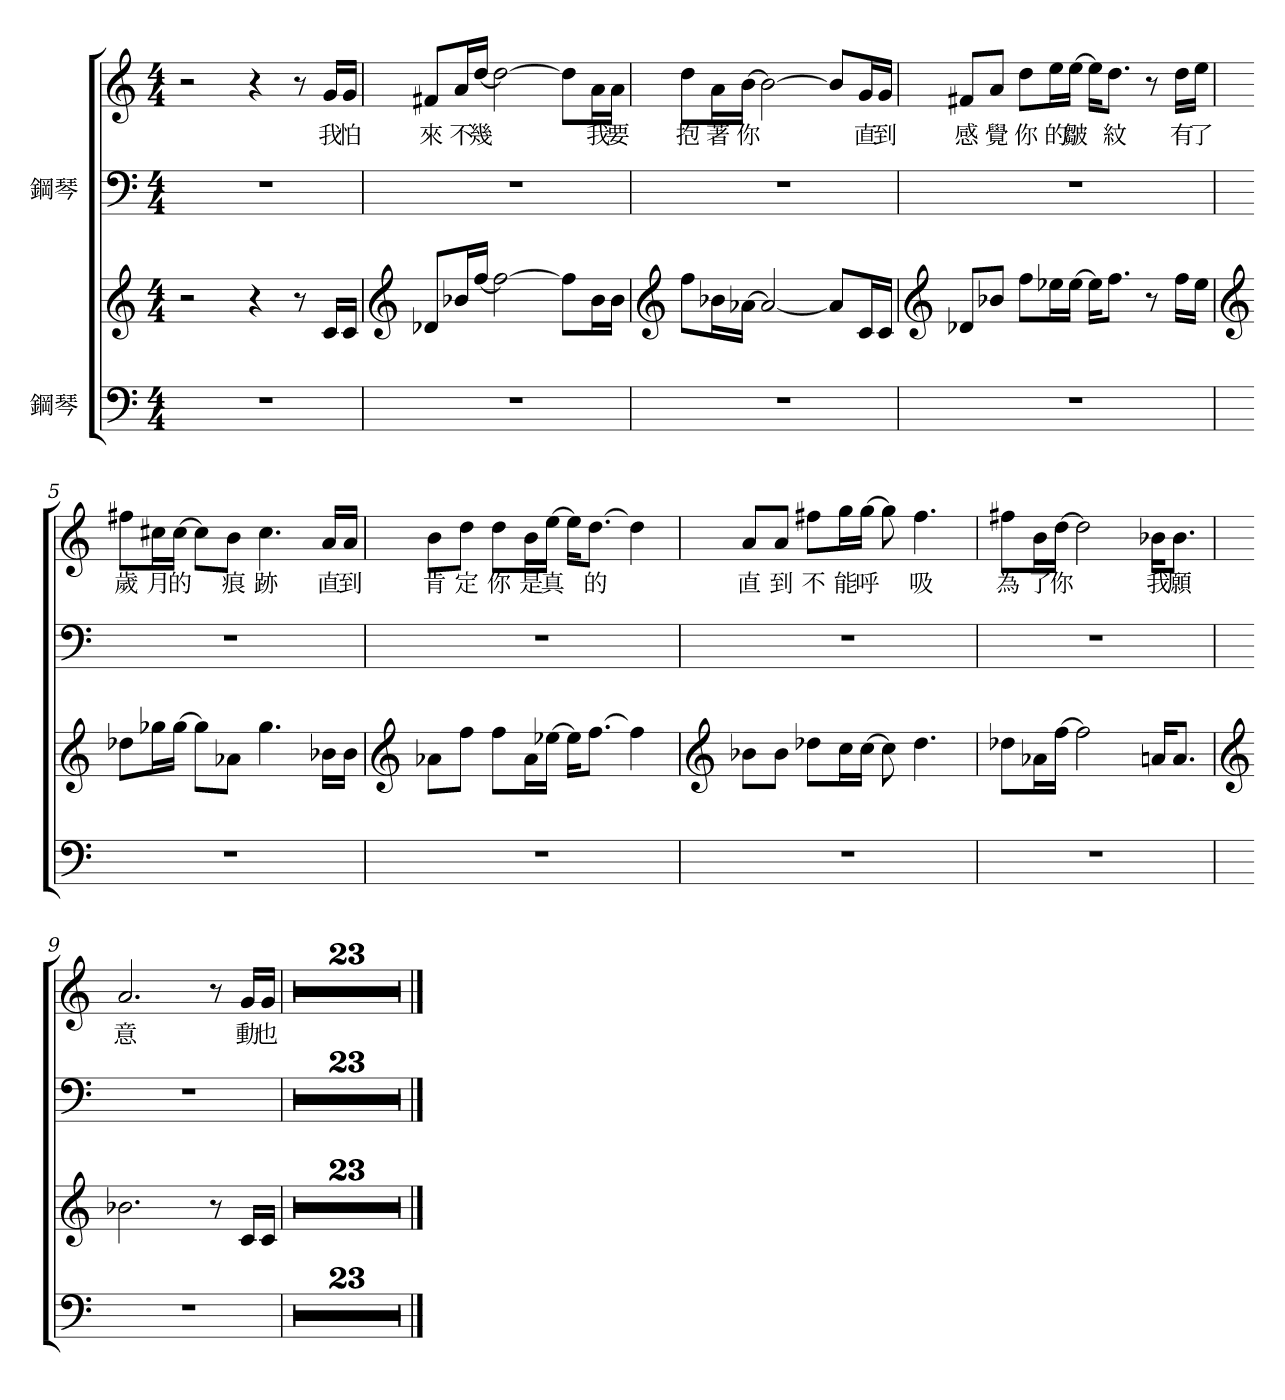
**kern	**kern	**kern	**kern	**text
*part2	*part2	*part1	*part1	*part1
*staff4	*staff3	*staff2	*staff1	*staff1
*I"鋼琴	*	*I"鋼琴	*	*
*clefF4	*clefG2	*clefF4	*clefG2	*
*k[]	*k[]	*k[]	*k[]	*
*M4/4	*M4/4	*M4/4	*M4/4	*
=1	=1	=1	=1	=1
1r	2r	1r	2r	.
.	4r	.	4r	.
.	8r	.	8r	.
!	!	!	!	!LO:LY:b
.	16c/LL	.	16g/LL	我
!	!	!	!	!LO:LY:b
.	16c/JJ	.	16g/JJ	怕
=2	=2	=2	=2	=2
*	*clefG2	*	*	*
!	!	!	!	!LO:LY:b
1r	8d-X/L	1r	8f#X/L	來
!	!	!	!	!LO:LY:b
.	16b-X/L	.	16a/L	不
!	!	!	!	!LO:LY:b
.	[16ff/JJ	.	[16dd/JJ	幾
.	2ff\_	.	2dd\_	.
.	8ff\L]	.	8dd\L]	.
!	!	!	!	!LO:LY:b
.	16b-\L	.	16a\L	我
!	!	!	!	!LO:LY:b
.	16b-\JJ	.	16a\JJ	要
=3	=3	=3	=3	=3
*	*clefG2	*	*	*
!	!	!	!	!LO:LY:b
1r	8ff\L	1r	8dd\L	抱
!	!	!	!	!LO:LY:b
.	16b-X\L	.	16a\L	著
!	!	!	!	!LO:LY:b
.	[16a-X\JJ	.	[16b\JJ	你
.	2a-/_	.	2b\_	.
.	8a-/L]	.	8b/L]	.
!	!	!	!	!LO:LY:b
.	16c/L	.	16g/L	直
!	!	!	!	!LO:LY:b
.	16c/JJ	.	16g/JJ	到
=4	=4	=4	=4	=4
*	*clefG2	*	*	*
!	!	!	!	!LO:LY:b
1r	8d-X/L	1r	8f#X/L	感
!	!	!	!	!LO:LY:b
.	8b-X/J	.	8a/J	覺
!	!	!	!	!LO:LY:b
.	8ff\L	.	8dd\L	你
!	!	!	!	!LO:LY:b
.	16ee-X\L	.	16ee\L	的
!	!	!	!	!LO:LY:b
.	[16ee-\JJ	.	[16ee\JJ	皺
.	16ee-\KL]	.	16ee\KL]	.
!	!	!	!	!LO:LY:b
.	8.ff\J	.	8.dd\J	紋
.	8r	.	8r	.
!	!	!	!	!LO:LY:b
.	16ff\LL	.	16dd\LL	有
!	!	!	!	!LO:LY:b
.	16ee-\JJ	.	16ee\JJ	了
!!LO:LB:g=z
=5	=5	=5	=5	=5
*	*clefG2	*	*	*
!	!	!	!	!LO:LY:b
1r	8dd-X\L	1r	8ff#X\L	歲
!	!	!	!	!LO:LY:b
.	16gg-X\L	.	16cc#X\L	月
!	!	!	!	!LO:LY:b
.	[16gg-\JJ	.	[16cc#\JJ	的
.	8gg-\L]	.	8cc#\L]	.
!	!	!	!	!LO:LY:b
.	8a-X\J	.	8b\J	痕
!	!	!	!	!LO:LY:b
.	4.gg-\	.	4.cc#\	跡
!	!	!	!	!LO:LY:b
.	16b-X\LL	.	16a/LL	直
!	!	!	!	!LO:LY:b
.	16b-\JJ	.	16a/JJ	到
=6	=6	=6	=6	=6
*	*clefG2	*	*	*
!	!	!	!	!LO:LY:b
1r	8a-X\L	1r	8b\L	肯
!	!	!	!	!LO:LY:b
.	8ff\J	.	8dd\J	定
!	!	!	!	!LO:LY:b
.	8ff\L	.	8dd\L	你
!	!	!	!	!LO:LY:b
.	16a-\L	.	16b\L	是
!	!	!	!	!LO:LY:b
.	[16ee-X\JJ	.	[16ee\JJ	真
.	16ee-\KL]	.	16ee\KL]	.
!	!	!	!	!LO:LY:b
.	[8.ff\J	.	[8.dd\J	的
.	4ff\]	.	4dd\]	.
=7	=7	=7	=7	=7
*	*clefG2	*	*	*
!	!	!	!	!LO:LY:b
1r	8b-X\L	1r	8a/L	直
!	!	!	!	!LO:LY:b
.	8b-\J	.	8a/J	到
!	!	!	!	!LO:LY:b
.	8dd-X\L	.	8ff#X\L	不
!	!	!	!	!LO:LY:b
.	16cc\L	.	16gg\L	能
!	!	!	!	!LO:LY:b
.	[16cc\JJ	.	[16gg\JJ	呼
.	8cc\]	.	8gg\]	.
!	!	!	!	!LO:LY:b
.	4.dd-\	.	4.ff#\	吸
!!LO:LB:g=z
=8	=8	=8	=8	=8
!	!	!	!	!LO:LY:b
1r	8dd-X\L	1r	8ff#X\L	為
!	!	!	!	!LO:LY:b
.	16a-X\L	.	16b\L	了
!	!	!	!	!LO:LY:b
.	[16ff\JJ	.	[16dd\JJ	你
.	2ff\]	.	2dd\]	.
!	!	!	!	!LO:LY:b
.	16an/KL	.	16b-X\KL	我
!	!	!	!	!LO:LY:b
.	8.a/J	.	8.b-\J	願
=9	=9	=9	=9	=9
*	*clefG2	*	*	*
!	!	!	!	!LO:LY:b
1r	2.b-X\	1r	2.a/	意
.	8r	.	8r	.
!	!	!	!	!LO:LY:b
.	16c/LL	.	16g/LL	動
!	!	!	!	!LO:LY:b
.	16c/JJ	.	16g/JJ	也
=10	=10	=10	=10	=10
1r	1r	1r	1r	.
=11	=11	=11	=11	=11
1r	1r	1r	1r	.
=12	=12	=12	=12	=12
1r	1r	1r	1r	.
=13	=13	=13	=13	=13
1r	1r	1r	1r	.
=14	=14	=14	=14	=14
1r	1r	1r	1r	.
=15	=15	=15	=15	=15
1r	1r	1r	1r	.
=16	=16	=16	=16	=16
1r	1r	1r	1r	.
=17	=17	=17	=17	=17
1r	1r	1r	1r	.
=18	=18	=18	=18	=18
1r	1r	1r	1r	.
=19	=19	=19	=19	=19
1r	1r	1r	1r	.
!!LO:PB:g=z
=20	=20	=20	=20	=20
1r	1r	1r	1r	.
=21	=21	=21	=21	=21
1r	1r	1r	1r	.
=22	=22	=22	=22	=22
1r	1r	1r	1r	.
=23	=23	=23	=23	=23
1r	1r	1r	1r	.
=24	=24	=24	=24	=24
1r	1r	1r	1r	.
=25	=25	=25	=25	=25
1r	1r	1r	1r	.
=26	=26	=26	=26	=26
1r	1r	1r	1r	.
=27	=27	=27	=27	=27
1r	1r	1r	1r	.
=28	=28	=28	=28	=28
1r	1r	1r	1r	.
=29	=29	=29	=29	=29
1r	1r	1r	1r	.
=30	=30	=30	=30	=30
1r	1r	1r	1r	.
=31	=31	=31	=31	=31
1r	1r	1r	1r	.
=32	=32	=32	=32	=32
1r	1r	1r	1r	.
==	==	==	==	==
*-	*-	*-	*-	*-
